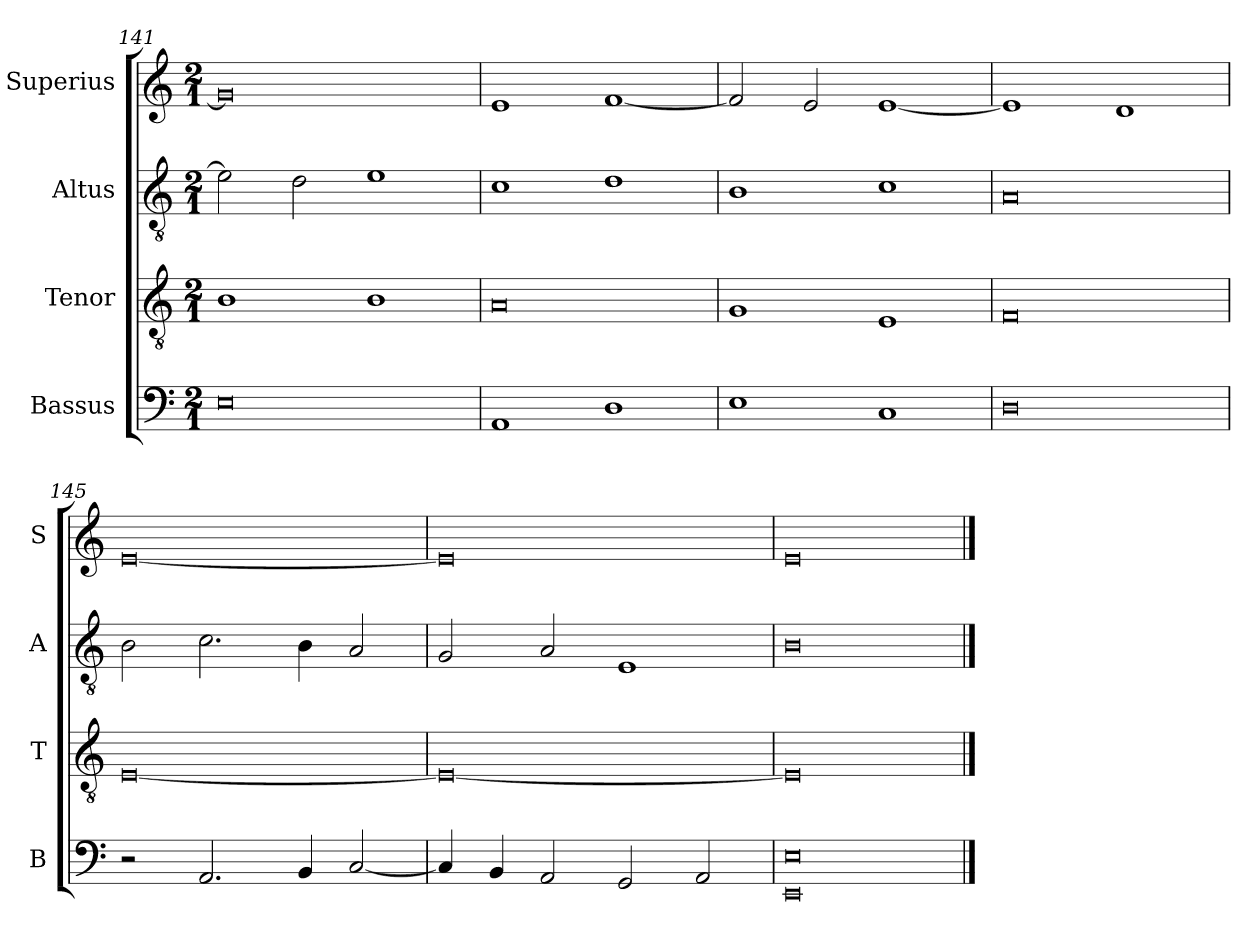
**kern	**kern	**kern	**kern
*part4	*part3	*part2	*part1
*staff4	*staff3	*staff2	*staff1
*I"Bassus	*I"Tenor	*I"Altus	*I"Superius
*I'B	*I'T	*I'A	*I'S
*clefF4	*clefGv2	*clefGv2	*clefG2
*k[]	*k[]	*k[]	*k[]
*M2/1	*M2/1	*M2/1	*M2/1
=141	=141	=141	=141
0E	1B	2e]	0g]
.	.	2d	.
.	1B	1e	.
=142	=142	=142	=142
1AA	0A	1c	1e
1D	.	1d	[1f
=143	=143	=143	=143
1E	1G	1B	2f]
.	.	.	2e
1C	1E	1c	[1e
=144	=144	=144	=144
0D	0F	0A	1e]
.	.	.	1d
=145	=145	=145	=145
2r	[0E	2B	[0e
2.AA	.	2.c	.
4BB	.	4B	.
[2C	.	2A	.
=146	=146	=146	=146
4C]	0E_	2G	0e]
4BB	.	.	.
2AA	.	2A	.
2GG	.	1E	.
2AA	.	.	.
=147	=147	=147	=147
*^	*	*	*
0EE	0E	0E]	0B	0e
*v	*v	*	*	*
==	==	==	==
*-	*-	*-	*-
